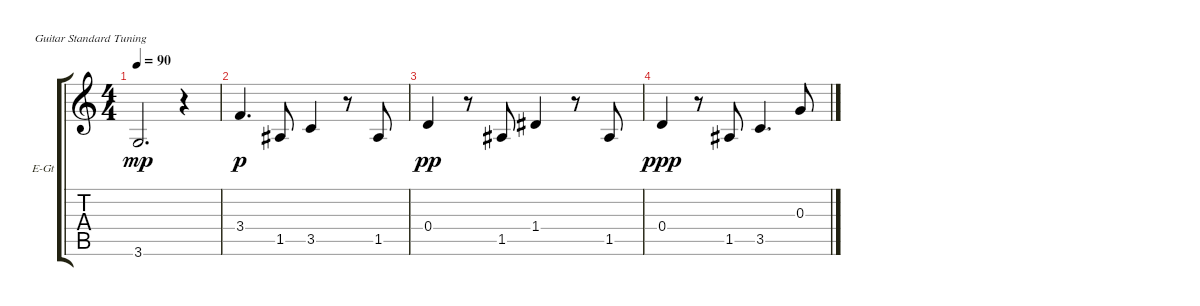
\defaultSystemsLayout 4
\bracketExtendMode groupsimilarinstruments
\firstSystemTrackNameOrientation horizontal
\otherSystemsTrackNameOrientation horizontal
\track ("Electric Guitar" "E-Gt") {instrument electricguitarclean}
\staff {score tabs}
\tuning (E4 B3 G3 D3 A2 E2)
\ts (4 4)
\tempo 90
\clef g2
\ks c
3.6.2{d dy mp} r.4 |
3.4.4{d dy p} 1.5.8 3.5.4 r.8 1.5.8 |
0.4.4{dy pp} r.8 1.5.8 1.4.4 r.8 1.5.8 |
0.4.4{dy ppp} r.8 1.5.8 3.5.4{d} 0.3.8
